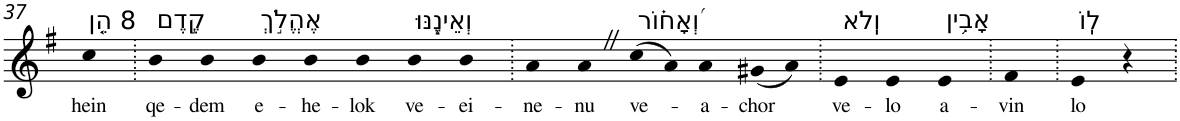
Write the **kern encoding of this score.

**kern	**text
*part1	*part1
*staff1	*staff1
*I"Piano	*
*I'Pno	*
!!LO:PB:g=z
*clefG2	*
*k[f#]	*
*G:	*
=37	=37
!LO:TX:a:t=8 הֵ֤ן	!
!	!LO:LY:b
4cc	hein
=38.	=38.
!LO:TX:a:t=קֶ֣דֶם	!
!	!LO:LY:b
4b	qe-
!	!LO:LY:b
4b	-dem
!LO:TX:a:t=אֶהֱלֹ֣ךְ	!
!	!LO:LY:b
4b	e-
!	!LO:LY:b
4b	-he-
!	!LO:LY:b
4b	-lok
!LO:TX:a:t=וְאֵינֶ֑נּוּ	!
!	!LO:LY:b
4b	ve-
!	!LO:LY:b
4b	-ei-
=39.	=39.
!	!LO:LY:b
4a	-ne-
!	!LO:LY:b
4aZ	-nu
!LO:TX:a:t=וְ֝אָח֗וֹר	!
!	!LO:LY:b
(8cc	ve-
8a)	.
!	!LO:LY:b
4a	-a-
!	!LO:LY:b
(8g#X	-chor
8a)	.
=40.	=40.
!LO:TX:a:t=וְֽלֹא	!
!	!LO:LY:b
4e	ve-
!	!LO:LY:b
4e	-lo
!LO:TX:a:t=אָבִ֥ין	!
!	!LO:LY:b
4e	a-
=41.	=41.
!	!LO:LY:b
4f#	-vin
=42.	=42.
!LO:TX:a:t=לֽוֹ	!
!	!LO:LY:b
4e	lo
4r	.
=.	=.
*-	*-
